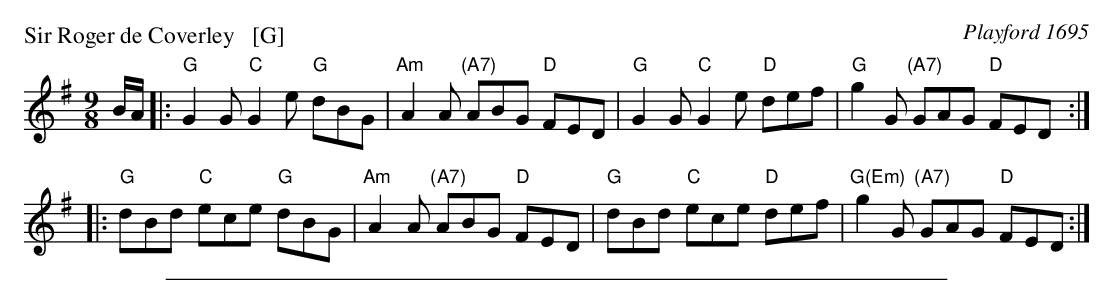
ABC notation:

X:1
P: Sir Roger de Coverley   [G]
O: Playford 1695
M: 9/8
L: 1/8
K: G
B/A/ |:\
"G"G2G "C"G2e "G"dBG | "Am"A2A "(A7)"ABG "D"FED |\
"G"G2G "C"G2e "D"def | "G"g2G "(A7)"GAG "D"FED :|
|:\
"G"dBd "C"ece "G"dBG | "Am"A2A "(A7)"ABG "D"FED |\
"G"dBd "C"ece "D"def | "G(Em)"g2G "(A7)"GAG "D"FED :|
